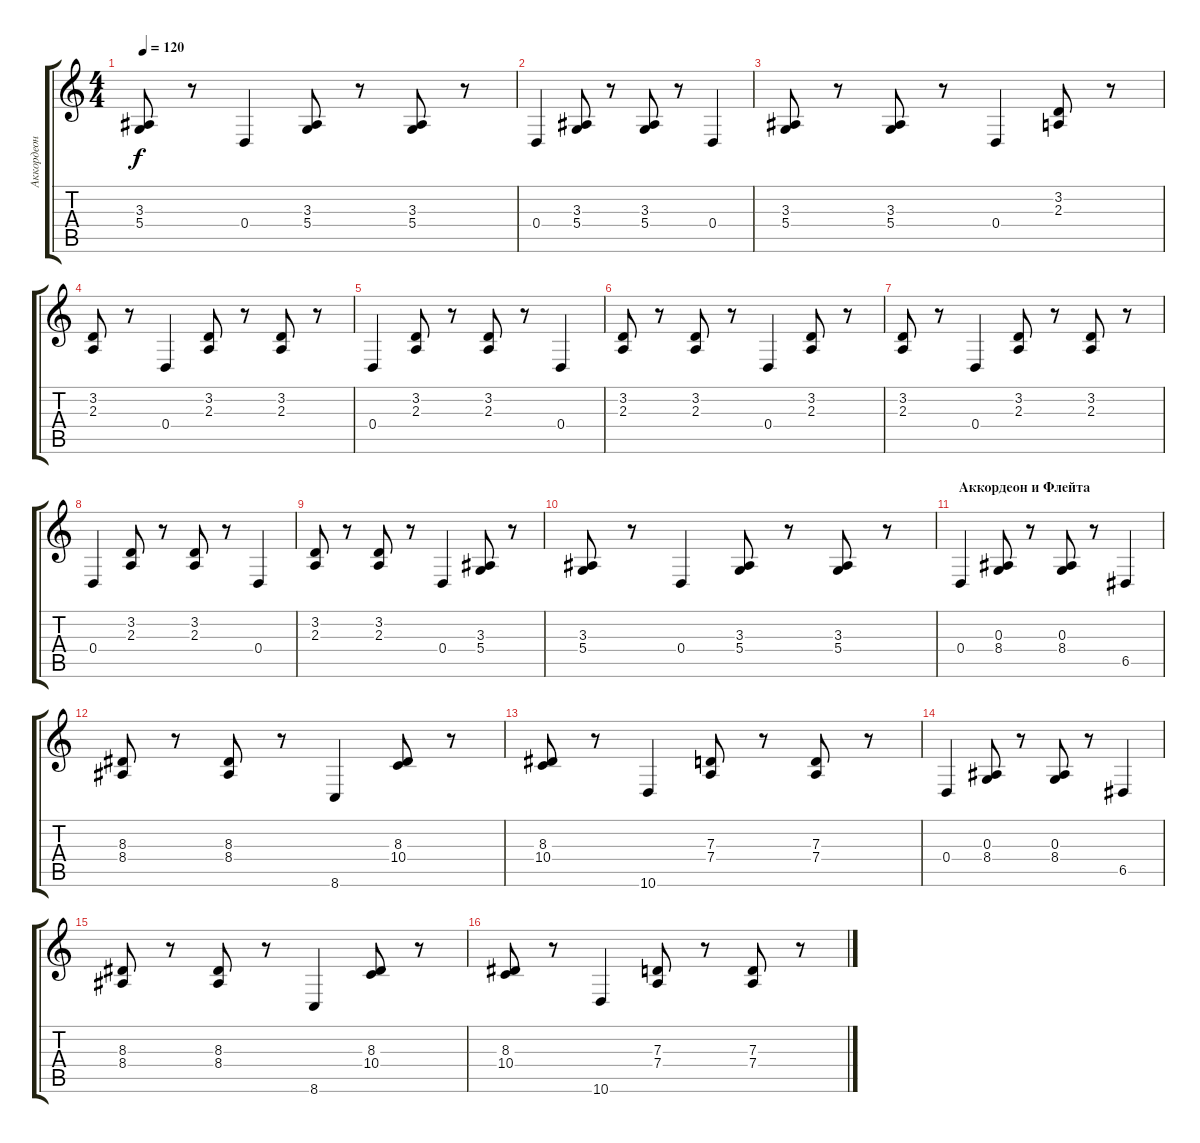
\track ("Аккордеон ЛР" "Аккордеон ") {instrument accordion}
\staff {score tabs}
\tuning (E4 B3 G3 D3 A2 E2) {hide}
\ts (4 4)
\tempo 120
\clef g2
\ks c
(3.3 5.4).8{dy f} r.8 0.4.4 (3.3 5.4).8 r.8 (3.3 5.4).8 r.8 |
0.4.4 (3.3 5.4).8 r.8 (3.3 5.4).8 r.8 0.4.4 |
(3.3 5.4).8 r.8 (3.3 5.4).8 r.8 0.4.4 (3.2 2.3).8 r.8 |
(3.2 2.3).8 r.8 0.4.4 (3.2 2.3).8 r.8 (3.2 2.3).8 r.8 |
0.4.4 (3.2 2.3).8 r.8 (3.2 2.3).8 r.8 0.4.4 |
(3.2 2.3).8 r.8 (3.2 2.3).8 r.8 0.4.4 (3.2 2.3).8 r.8 |
(3.2 2.3).8 r.8 0.4.4 (3.2 2.3).8 r.8 (3.2 2.3).8 r.8 |
0.4.4 (3.2 2.3).8 r.8 (3.2 2.3).8 r.8 0.4.4 |
(3.2 2.3).8 r.8 (3.2 2.3).8 r.8 0.4.4 (3.3 5.4).8 r.8 |
(3.3 5.4).8 r.8 0.4.4 (3.3 5.4).8 r.8 (3.3 5.4).8 r.8 |
\section ("" " Аккордеон и Флейта")
0.4.4 (0.3 8.4).8 r.8 (0.3 8.4).8 r.8 6.5.4 |
(8.3 8.4).8 r.8 (8.3 8.4).8 r.8 8.6.4 (8.3 10.4).8 r.8 |
(8.3 10.4).8 r.8 10.6.4 (7.3 7.4).8 r.8 (7.3 7.4).8 r.8 |
0.4.4 (0.3 8.4).8 r.8 (0.3 8.4).8 r.8 6.5.4 |
(8.3 8.4).8 r.8 (8.3 8.4).8 r.8 8.6.4 (8.3 10.4).8 r.8 |
(8.3 10.4).8 r.8 10.6.4 (7.3 7.4).8 r.8 (7.3 7.4).8 r.8
